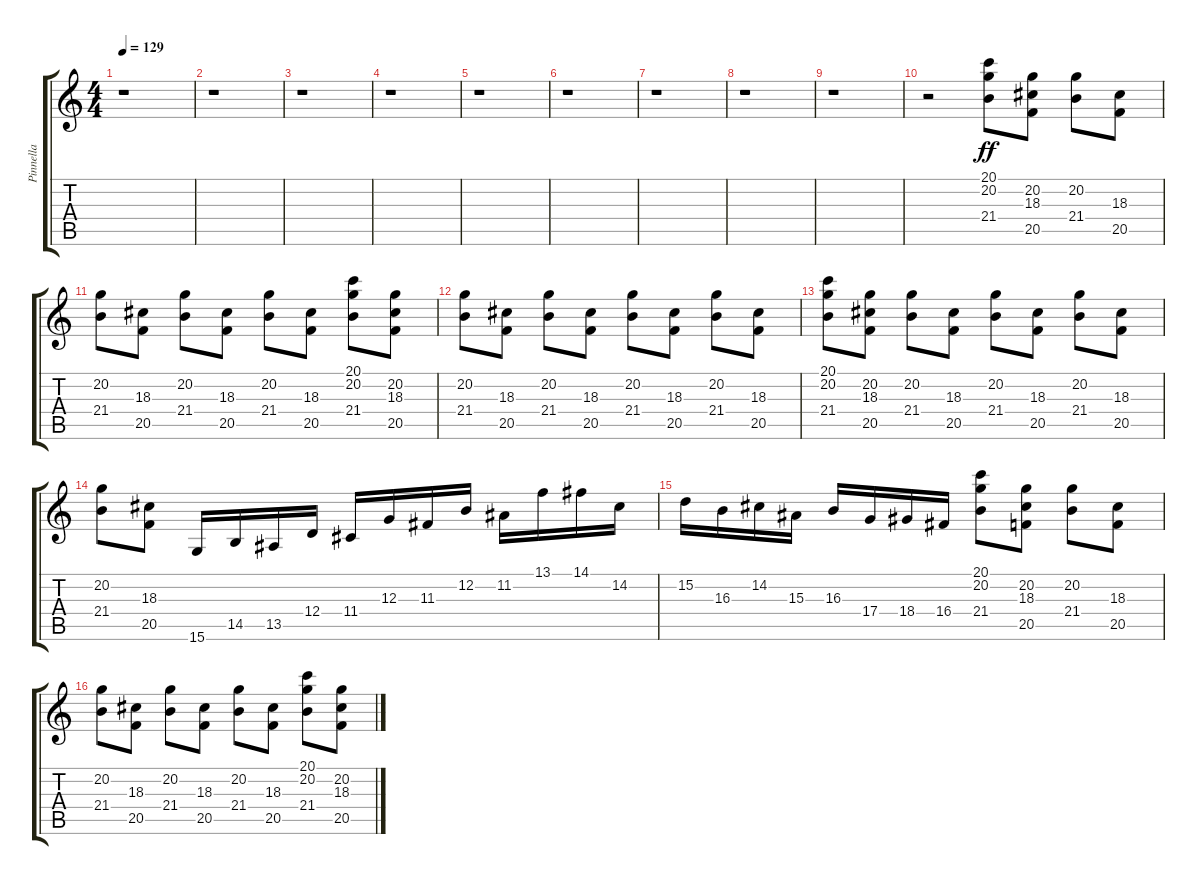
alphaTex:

\track ("Pinnella" "Pinnella") {instrument brightacousticpiano}
\staff {score tabs}
\tuning (E4 B3 G3 D3 A2 E2) {hide}
\ts (4 4)
\tempo 129
\clef g2
\ks c
r.1{dy ff} |
r.1 |
r.1 |
r.1 |
r.1 |
r.1 |
r.1 |
r.1 |
r.1 |
r.2 (20.1 20.2 21.4).8 (20.2 18.3 20.5).8 (20.2 21.4).8 (18.3 20.5).8 |
(20.2 21.4).8 (18.3 20.5).8 (20.2 21.4).8 (18.3 20.5).8 (20.2 21.4).8 (18.3 20.5).8 (20.1 20.2 21.4).8 (20.2 18.3 20.5).8 |
(20.2 21.4).8 (18.3 20.5).8 (20.2 21.4).8 (18.3 20.5).8 (20.2 21.4).8 (18.3 20.5).8 (20.2 21.4).8 (18.3 20.5).8 |
(20.1 20.2 21.4).8 (20.2 18.3 20.5).8 (20.2 21.4).8 (18.3 20.5).8 (20.2 21.4).8 (18.3 20.5).8 (20.2 21.4).8 (18.3 20.5).8 |
(20.2 21.4).8 (18.3 20.5).8 15.6.16 14.5.16 13.5.16 12.4.16 11.4.16 12.3.16 11.3.16 12.2.16 11.2.16 13.1.16 14.1.16 14.2.16 |
15.2.16 16.3.16 14.2.16 15.3.16 16.3.16 17.4.16 18.4.16 16.4.16 (20.1 20.2 21.4).8 (20.2 18.3 20.5).8 (20.2 21.4).8 (18.3 20.5).8 |
(20.2 21.4).8 (18.3 20.5).8 (20.2 21.4).8 (18.3 20.5).8 (20.2 21.4).8 (18.3 20.5).8 (20.1 20.2 21.4).8 (20.2 18.3 20.5).8
